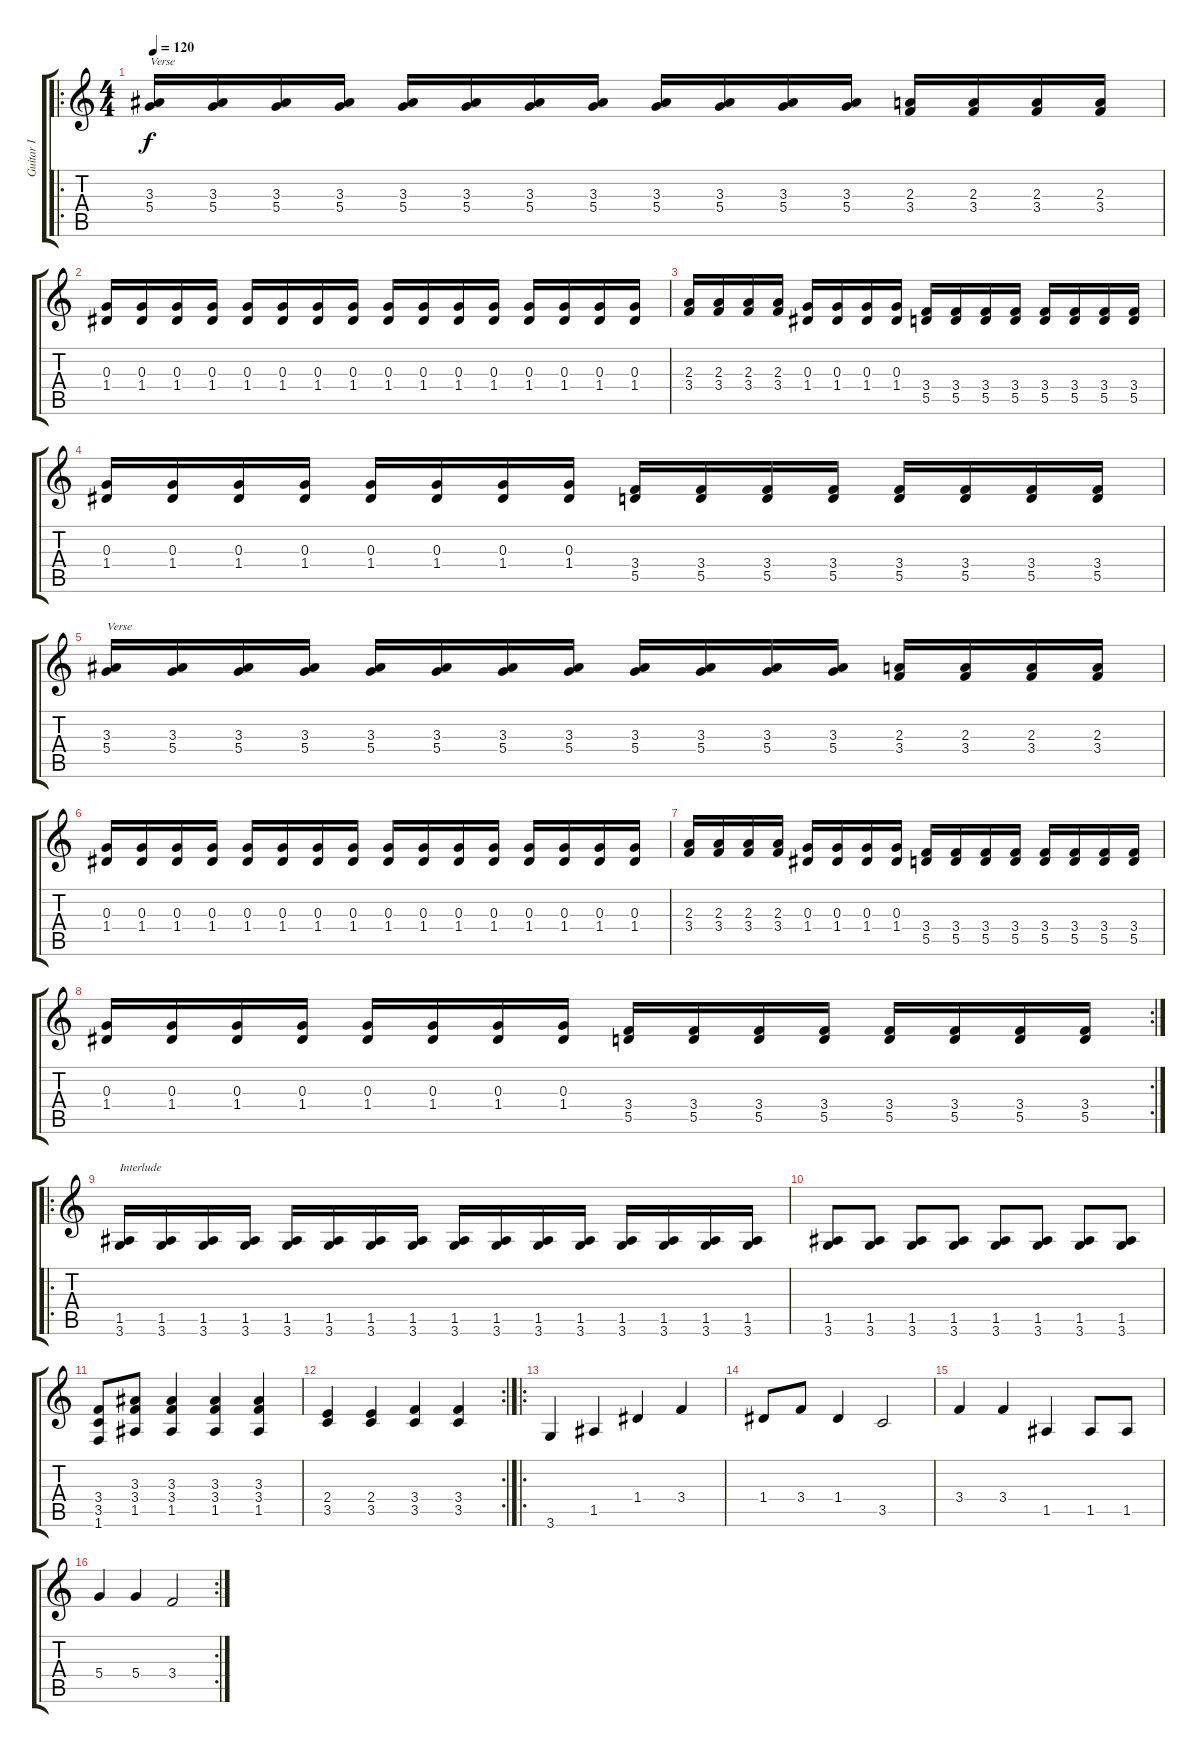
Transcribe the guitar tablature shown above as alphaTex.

\track ("Guitar I" "Guitar I") {instrument distortionguitar}
\staff {score tabs}
\tuning (E4 B3 G3 D3 A2 E2) {hide}
\ro
\ts (4 4)
\tempo 120
\clef g2
\ks c
(3.3 5.4).16{txt "Verse" dy f} (3.3 5.4).16 (3.3 5.4).16 (3.3 5.4).16 (3.3 5.4).16 (3.3 5.4).16 (3.3 5.4).16 (3.3 5.4).16 (3.3 5.4).16 (3.3 5.4).16 (3.3 5.4).16 (3.3 5.4).16 (2.3 3.4).16 (2.3 3.4).16 (2.3 3.4).16 (2.3 3.4).16 |
(0.3 1.4).16 (0.3 1.4).16 (0.3 1.4).16 (0.3 1.4).16 (0.3 1.4).16 (0.3 1.4).16 (0.3 1.4).16 (0.3 1.4).16 (0.3 1.4).16 (0.3 1.4).16 (0.3 1.4).16 (0.3 1.4).16 (0.3 1.4).16 (0.3 1.4).16 (0.3 1.4).16 (0.3 1.4).16 |
(2.3 3.4).16 (2.3 3.4).16 (2.3 3.4).16 (2.3 3.4).16 (0.3 1.4).16 (0.3 1.4).16 (0.3 1.4).16 (0.3 1.4).16 (3.4 5.5).16 (3.4 5.5).16 (3.4 5.5).16 (3.4 5.5).16 (3.4 5.5).16 (3.4 5.5).16 (3.4 5.5).16 (3.4 5.5).16 |
(0.3 1.4).16 (0.3 1.4).16 (0.3 1.4).16 (0.3 1.4).16 (0.3 1.4).16 (0.3 1.4).16 (0.3 1.4).16 (0.3 1.4).16 (3.4 5.5).16 (3.4 5.5).16 (3.4 5.5).16 (3.4 5.5).16 (3.4 5.5).16 (3.4 5.5).16 (3.4 5.5).16 (3.4 5.5).16 |
(3.3 5.4).16{txt "Verse"} (3.3 5.4).16 (3.3 5.4).16 (3.3 5.4).16 (3.3 5.4).16 (3.3 5.4).16 (3.3 5.4).16 (3.3 5.4).16 (3.3 5.4).16 (3.3 5.4).16 (3.3 5.4).16 (3.3 5.4).16 (2.3 3.4).16 (2.3 3.4).16 (2.3 3.4).16 (2.3 3.4).16 |
(0.3 1.4).16 (0.3 1.4).16 (0.3 1.4).16 (0.3 1.4).16 (0.3 1.4).16 (0.3 1.4).16 (0.3 1.4).16 (0.3 1.4).16 (0.3 1.4).16 (0.3 1.4).16 (0.3 1.4).16 (0.3 1.4).16 (0.3 1.4).16 (0.3 1.4).16 (0.3 1.4).16 (0.3 1.4).16 |
(2.3 3.4).16 (2.3 3.4).16 (2.3 3.4).16 (2.3 3.4).16 (0.3 1.4).16 (0.3 1.4).16 (0.3 1.4).16 (0.3 1.4).16 (3.4 5.5).16 (3.4 5.5).16 (3.4 5.5).16 (3.4 5.5).16 (3.4 5.5).16 (3.4 5.5).16 (3.4 5.5).16 (3.4 5.5).16 |
\rc 2
(0.3 1.4).16 (0.3 1.4).16 (0.3 1.4).16 (0.3 1.4).16 (0.3 1.4).16 (0.3 1.4).16 (0.3 1.4).16 (0.3 1.4).16 (3.4 5.5).16 (3.4 5.5).16 (3.4 5.5).16 (3.4 5.5).16 (3.4 5.5).16 (3.4 5.5).16 (3.4 5.5).16 (3.4 5.5).16 |
\ro
(1.5 3.6).16{txt "Interlude"} (1.5 3.6).16 (1.5 3.6).16 (1.5 3.6).16 (1.5 3.6).16 (1.5 3.6).16 (1.5 3.6).16 (1.5 3.6).16 (1.5 3.6).16 (1.5 3.6).16 (1.5 3.6).16 (1.5 3.6).16 (1.5 3.6).16 (1.5 3.6).16 (1.5 3.6).16 (1.5 3.6).16 |
(1.5 3.6).8 (1.5 3.6).8 (1.5 3.6).8 (1.5 3.6).8 (1.5 3.6).8 (1.5 3.6).8 (1.5 3.6).8 (1.5 3.6).8 |
(3.4 3.5 1.6).8 (3.3 3.4 1.5).8 (3.3 3.4 1.5).4 (3.3 3.4 1.5).4 (3.3 3.4 1.5).4 |
\rc 2
(2.4 3.5).4 (2.4 3.5).4 (3.4 3.5).4 (3.4 3.5).4 |
\ro
3.6.4 1.5.4 1.4.4 3.4.4 |
1.4.8 3.4.8 1.4.4 3.5.2 |
3.4.4 3.4.4 1.5.4 1.5.8 1.5.8 |
\rc 2
5.4.4 5.4.4 3.4.2
